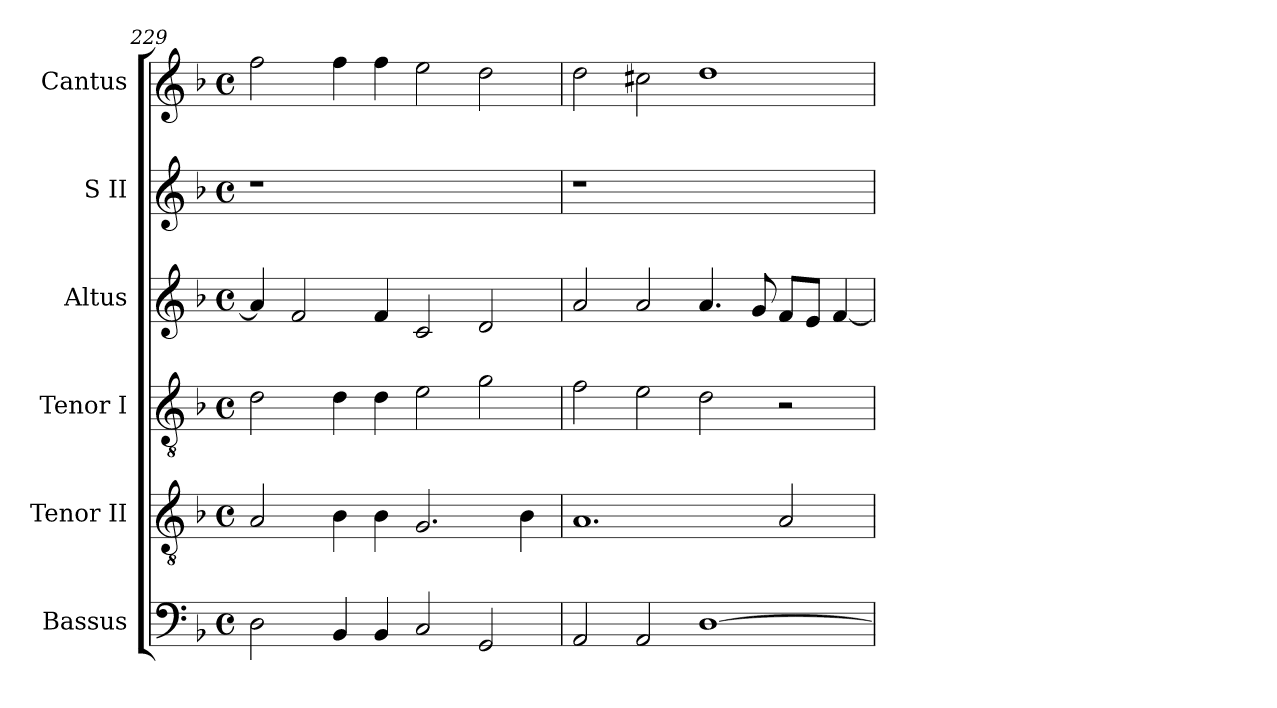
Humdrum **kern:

**kern	**kern	**kern	**kern	**kern	**kern
*part6	*part5	*part4	*part3	*part2	*part1
*staff6	*staff5	*staff4	*staff3	*staff2	*staff1
*I"Bassus	*I"Tenor II	*I"Tenor I	*I"Altus	*I"S II	*I"Cantus
*I'B	*I'T II	*I'T I	*I'A	*	*
*clefF4	*clefGv2	*clefGv2	*clefG2	*clefG2	*clefG2
*k[b-]	*k[b-]	*k[b-]	*k[b-]	*k[b-]	*k[b-]
*F:	*F:	*F:	*F:	*F:	*F:
*M4/4	*M4/4	*M4/4	*M4/4	*M4/4	*M4/4
*met(c)	*met(c)	*met(c)	*met(c)	*met(c)	*met(c)
=229	=229	=229	=229	=229	=229
2D\	2A/	2d\	4a/]	1r	2ff\
.	.	.	2f/	.	.
4BB-/	4B-\	4d\	.	.	4ff\
4BB-/	4B-\	4d\	4f/	.	4ff\
2C/	2.G/	2e\	2c/	1ryy	2ee\
2GG/	.	2g\	2d/	.	2dd\
.	4B-\	.	.	.	.
=230	=230	=230	=230	=230	=230
2AA/	1.A	2f\	2a/	1r	2dd\
2AA/	.	2e\	2a/	.	2cc#X\
[>1D	.	2d\	4.a/	1ryy	1dd
.	.	.	8g/	.	.
.	2A/	2r	8f/L	.	.
.	.	.	8e/J	.	.
.	.	.	[>4f/	.	.
=	=	=	=	=	=
*-	*-	*-	*-	*-	*-
